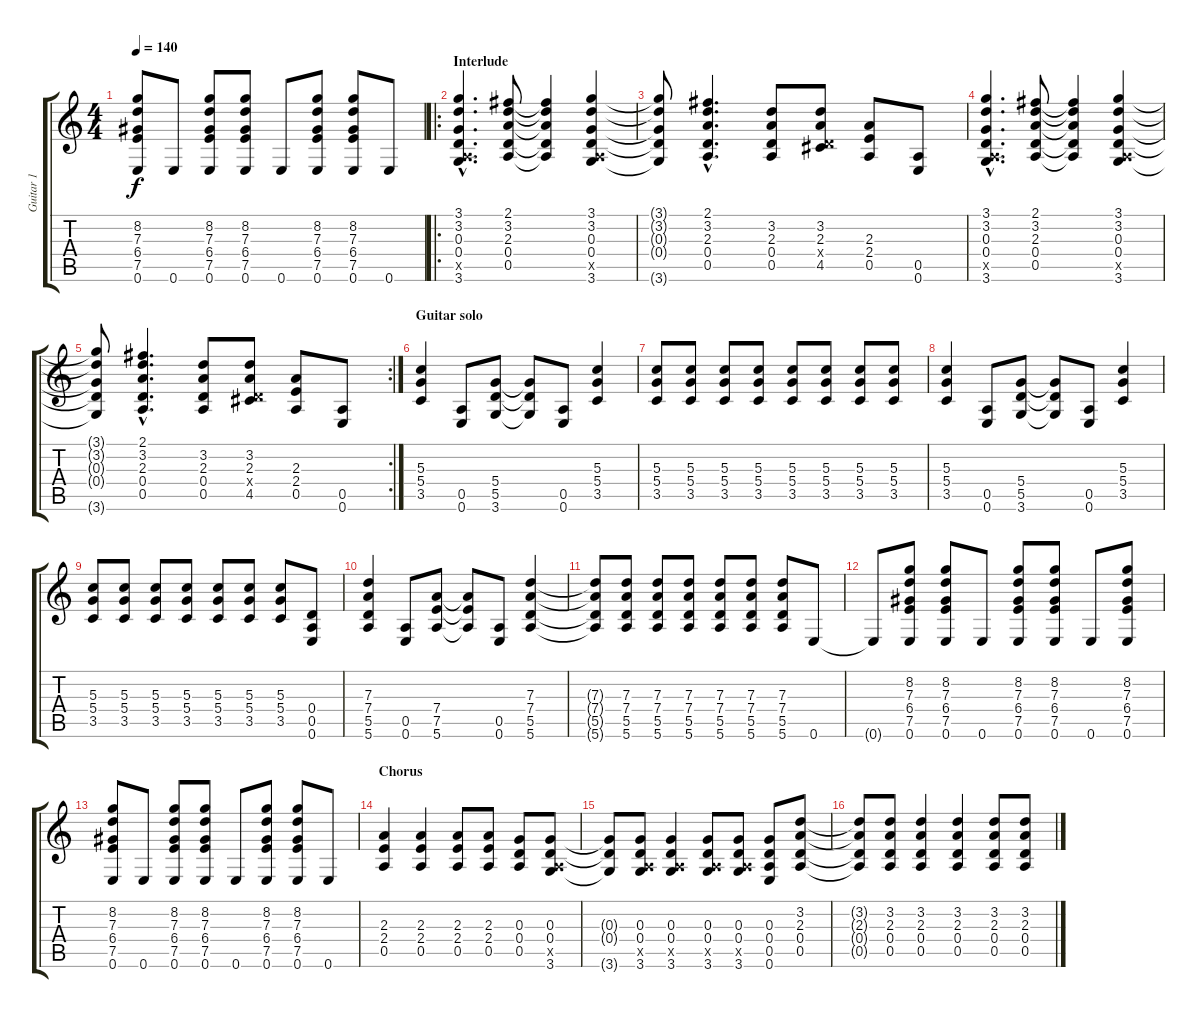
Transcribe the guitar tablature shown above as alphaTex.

\track ("Guitar 1" "Guitar 1") {instrument distortionguitar}
\staff {score tabs}
\tuning (E4 B3 G3 D3 A2 E2) {hide}
\ts (4 4)
\tempo 140
\clef g2
\ks c
(8.2 7.3 6.4 7.5 0.6).8{dy f} 0.6.8 (8.2 7.3 6.4 7.5 0.6).8 (8.2 7.3 6.4 7.5 0.6).8 0.6.8 (8.2 7.3 6.4 7.5 0.6).8 (8.2 7.3 6.4 7.5 0.6).8 0.6.8 |
\ro
\section ("" "Interlude")
(3.1{hac} 3.2{hac} 0.3{hac} 0.4{hac} 0.5{hac x} 3.6{hac}).4{d} (2.1 3.2 2.3 0.4 0.5).8 (2.1{t} 3.2{t} 2.3{t} 0.4{t} 0.5{t}).4 (3.1 3.2 0.3 0.4 0.5{x} 3.6).4 |
(3.1{t} 3.2{t} 0.3{t} 0.4{t} 3.6{t}).8 (2.1{hac} 3.2{hac} 2.3{hac} 0.4{hac} 0.5{hac}).4{d} (3.2 2.3 0.4 0.5).8 (3.2 2.3 0.4{x} 4.5).8 (2.3 2.4 0.5).8 (0.5 0.6).8 |
(3.1{hac} 3.2{hac} 0.3{hac} 0.4{hac} 0.5{hac x} 3.6{hac}).4{d} (2.1 3.2 2.3 0.4 0.5).8 (2.1{t} 3.2{t} 2.3{t} 0.4{t} 0.5{t}).4 (3.1 3.2 0.3 0.4 0.5{x} 3.6).4 |
\rc 2
(3.1{t} 3.2{t} 0.3{t} 0.4{t} 3.6{t}).8 (2.1{hac} 3.2{hac} 2.3{hac} 0.4{hac} 0.5{hac}).4{d} (3.2 2.3 0.4 0.5).8 (3.2 2.3 0.4{x} 4.5).8 (2.3 2.4 0.5).8 (0.5 0.6).8 |
\section ("" "Guitar solo")
(5.3 5.4 3.5).4 (0.5 0.6).8 (5.4 5.5 3.6).8 (5.4{t} 5.5{t} 3.6{t}).8 (0.5 0.6).8 (5.3 5.4 3.5).4 |
(5.3 5.4 3.5).8 (5.3 5.4 3.5).8 (5.3 5.4 3.5).8 (5.3 5.4 3.5).8 (5.3 5.4 3.5).8 (5.3 5.4 3.5).8 (5.3 5.4 3.5).8 (5.3 5.4 3.5).8 |
(5.3 5.4 3.5).4 (0.5 0.6).8 (5.4 5.5 3.6).8 (5.4{t} 5.5{t} 3.6{t}).8 (0.5 0.6).8 (5.3 5.4 3.5).4 |
(5.3 5.4 3.5).8 (5.3 5.4 3.5).8 (5.3 5.4 3.5).8 (5.3 5.4 3.5).8 (5.3 5.4 3.5).8 (5.3 5.4 3.5).8 (5.3 5.4 3.5).8 (0.4 0.5 0.6).8 |
(7.3 7.4 5.5 5.6).4 (0.5 0.6).8 (7.4 7.5 5.6).8 (7.4{t} 7.5{t} 5.6{t}).8 (0.5 0.6).8 (7.3 7.4 5.5 5.6).4 |
(7.3{t} 7.4{t} 5.5{t} 5.6{t}).8 (7.3 7.4 5.5 5.6).8 (7.3 7.4 5.5 5.6).8 (7.3 7.4 5.5 5.6).8 (7.3 7.4 5.5 5.6).8 (7.3 7.4 5.5 5.6).8 (7.3 7.4 5.5 5.6).8 0.6.8 |
0.6{t}.8 (8.2 7.3 6.4 7.5 0.6).8 (8.2 7.3 6.4 7.5 0.6).8 0.6.8 (8.2 7.3 6.4 7.5 0.6).8 (8.2 7.3 6.4 7.5 0.6).8 0.6.8 (8.2 7.3 6.4 7.5 0.6).8 |
(8.2 7.3 6.4 7.5 0.6).8 0.6.8 (8.2 7.3 6.4 7.5 0.6).8 (8.2 7.3 6.4 7.5 0.6).8 0.6.8 (8.2 7.3 6.4 7.5 0.6).8 (8.2 7.3 6.4 7.5 0.6).8 0.6.8 |
\section ("" "Chorus")
(2.3 2.4 0.5).4 (2.3 2.4 0.5).4 (2.3 2.4 0.5).8 (2.3 2.4 0.5).8 (0.3 0.4 0.5).8 (0.3 0.4 0.5{x} 3.6).8 |
(0.3{t} 0.4{t} 3.6{t}).8 (0.3 0.4 0.5{x} 3.6).8 (0.3 0.4 0.5{x} 3.6).4 (0.3 0.4 0.5{x} 3.6).8 (0.3 0.4 0.5{x} 3.6).8 (0.3 0.4 0.5 0.6).8 (3.2 2.3 0.4 0.5).8 |
(3.2{t} 2.3{t} 0.4{t} 0.5{t}).8 (3.2 2.3 0.4 0.5).8 (3.2 2.3 0.4 0.5).4 (3.2 2.3 0.4 0.5).4 (3.2 2.3 0.4 0.5).8 (3.2 2.3 0.4 0.5).8
